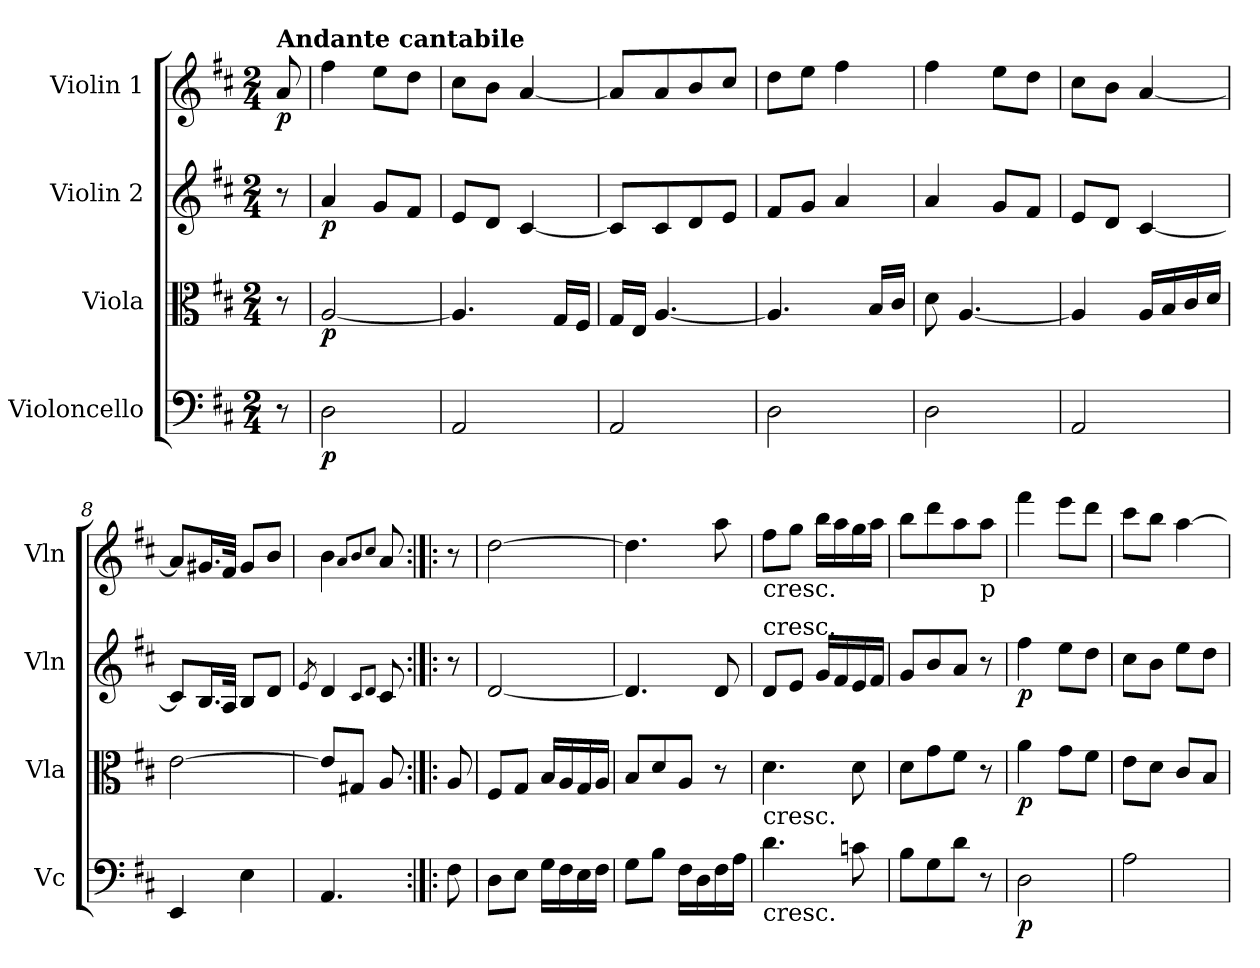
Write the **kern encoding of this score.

**kern	**dynam	**kern	**dynam	**kern	**dynam	**kern	**dynam
*part4	*part4	*part3	*part3	*part2	*part2	*part1	*part1
*staff4	*staff4	*staff3	*staff3	*staff2	*staff2	*staff1	*staff1
*I"Violoncello	*	*I"Viola	*	*I"Violin 2	*	*I"Violin 1	*
*I'Vc	*	*I'Vla	*	*I'Vln	*	*I'Vln	*
*clefF4	*	*clefC3	*	*clefG2	*	*clefG2	*
*k[f#c#]	*	*k[f#c#]	*	*k[f#c#]	*	*k[f#c#]	*
*D:	*	*D:	*	*D:	*	*D:	*
*M2/4	*	*M2/4	*	*M2/4	*	*M2/4	*
*MM55	*	*MM55	*	*MM55	*	*MM55	*
=1	=1	=1	=1	=1	=1	=1	=1
!	!	!	!	!	!	!LO:TX:a:B:t=Andante cantabile	!
!	!	!	!	!	!	!	!LO:DY:b
8r	.	8r	.	8r	.	8a/	p
=2	=2	=2	=2	=2	=2	=2	=2
!	!LO:DY:b	!	!LO:DY:b	!	!LO:DY:b	!	!
2D\	p	[2A/	p	4a/	p	4ff#\	.
.	.	.	.	8g/L	.	8ee\L	.
.	.	.	.	8f#/J	.	8dd\J	.
=3	=3	=3	=3	=3	=3	=3	=3
2AA/	.	4.A/]	.	8e/L	.	8cc#\L	.
.	.	.	.	8d/J	.	8b\J	.
.	.	.	.	[4c#/	.	[4a/	.
.	.	16G/LL	.	.	.	.	.
.	.	16F#/JJ	.	.	.	.	.
=4	=4	=4	=4	=4	=4	=4	=4
2AA/	.	16G/LL	.	8c#/L]	.	8a/L]	.
.	.	16E/JJ	.	.	.	.	.
.	.	[4.A/	.	8c#/	.	8a/	.
.	.	.	.	8d/	.	8b/	.
.	.	.	.	8e/J	.	8cc#/J	.
=5	=5	=5	=5	=5	=5	=5	=5
2D\	.	4.A/]	.	8f#/L	.	8dd\L	.
.	.	.	.	8g/J	.	8ee\J	.
.	.	.	.	4a/	.	4ff#\	.
.	.	16B/LL	.	.	.	.	.
.	.	16c#/JJ	.	.	.	.	.
=6	=6	=6	=6	=6	=6	=6	=6
2D\	.	8d\	.	4a/	.	4ff#\	.
.	.	[4.A/	.	.	.	.	.
.	.	.	.	8g/L	.	8ee\L	.
.	.	.	.	8f#/J	.	8dd\J	.
=7	=7	=7	=7	=7	=7	=7	=7
2AA/	.	4A/]	.	8e/L	.	8cc#\L	.
.	.	.	.	8d/J	.	8b\J	.
.	.	16A/LL	.	[4c#/	.	[4a/	.
.	.	16B/	.	.	.	.	.
.	.	16c#/	.	.	.	.	.
.	.	16d/JJ	.	.	.	.	.
!!LO:LB:g=z
=8	=8	=8	=8	=8	=8	=8	=8
4EE/	.	[2e\	.	8c#/L]	.	8a/L]	.
.	.	.	.	16.B/L	.	16.g#X/L	.
.	.	.	.	32A/JJk	.	32f#/JJk	.
4E\	.	.	.	8B/L	.	8g#/L	.
.	.	.	.	8d/J	.	8b/J	.
=9	=9	=9	=9	=9	=9	=9	=9
.	.	.	.	8qe/	.	.	.
4.AA/	.	8e/L]	.	4d/	.	4b\	.
.	.	8G#X/J	.	.	.	.	.
.	.	.	.	.	.	8qa/L	.
.	.	.	.	8qc#/L	.	8qb/	.
.	.	.	.	8qd/J	.	8qcc#/J	.
.	.	8A/	.	8c#/	.	8a/	.
=10:|!|:	=10:|!|:	=10:|!|:	=10:|!|:	=10:|!|:	=10:|!|:	=10:|!|:	=10:|!|:
8F#\	.	8A/	.	8r	.	8r	.
=11	=11	=11	=11	=11	=11	=11	=11
8D\L	.	8F#/L	.	[2d/	.	[2dd\	.
8E\J	.	8G/J	.	.	.	.	.
16G\LL	.	16B/LL	.	.	.	.	.
16F#\	.	16A/	.	.	.	.	.
16E\	.	16G/	.	.	.	.	.
16F#\JJ	.	16A/JJ	.	.	.	.	.
=12	=12	=12	=12	=12	=12	=12	=12
8G\L	.	8B/L	.	4.d/]	.	4.dd\]	.
8B\J	.	8d/	.	.	.	.	.
16F#\LL	.	8A/J	.	.	.	.	.
16D\	.	.	.	.	.	.	.
16F#\	.	8r	.	8d/	.	8aa\	.
16A\JJ	.	.	.	.	.	.	.
=13	=13	=13	=13	=13	=13	=13	=13
!	!	!	!	!	!	!LO:TX:b:t=cresc.	!
!	!	!	!	!LO:TX:a:t=cresc.	!	!	!
!	!	!LO:TX:b:t=cresc.	!	!	!	!	!
!LO:TX:b:t=cresc.	!	!	!	!	!	!	!
4.d\	.	4.d\	.	8d/L	.	8ff#\L	.
.	.	.	.	8e/J	.	8gg\J	.
.	.	.	.	16g/LL	.	16bb\LL	.
.	.	.	.	16f#/	.	16aa\	.
8cn\	.	8d\	.	16e/	.	16gg\	.
.	.	.	.	16f#/JJ	.	16aa\JJ	.
!!LO:PB:g=z
=14	=14	=14	=14	=14	=14	=14	=14
8B\L	.	8d\L	.	8g/L	.	8bb\L	.
8G\	.	8g\	.	8b/	.	8ddd\	.
8d\J	.	8f#\J	.	8a/J	.	8aa\	.
!	!	!	!	!	!	!LO:TX:b:t=p	!
8r	.	8r	.	8r	.	8aa\J	.
=15	=15	=15	=15	=15	=15	=15	=15
!	!LO:DY:b	!	!LO:DY:b	!	!LO:DY:b	!	!
2D\	p	4a\	p	4ff#\	p	4fff#\	.
.	.	8g\L	.	8ee\L	.	8eee\L	.
.	.	8f#\J	.	8dd\J	.	8ddd\J	.
=16	=16	=16	=16	=16	=16	=16	=16
2A\	.	8e\L	.	8cc#\L	.	8ccc#\L	.
.	.	8d\J	.	8b\J	.	8bb\J	.
.	.	8c#/L	.	8ee\L	.	[4aa\	.
.	.	8B/J	.	8dd\J	.	.	.
=	=	=	=	=	=	=	=
*-	*-	*-	*-	*-	*-	*-	*-
